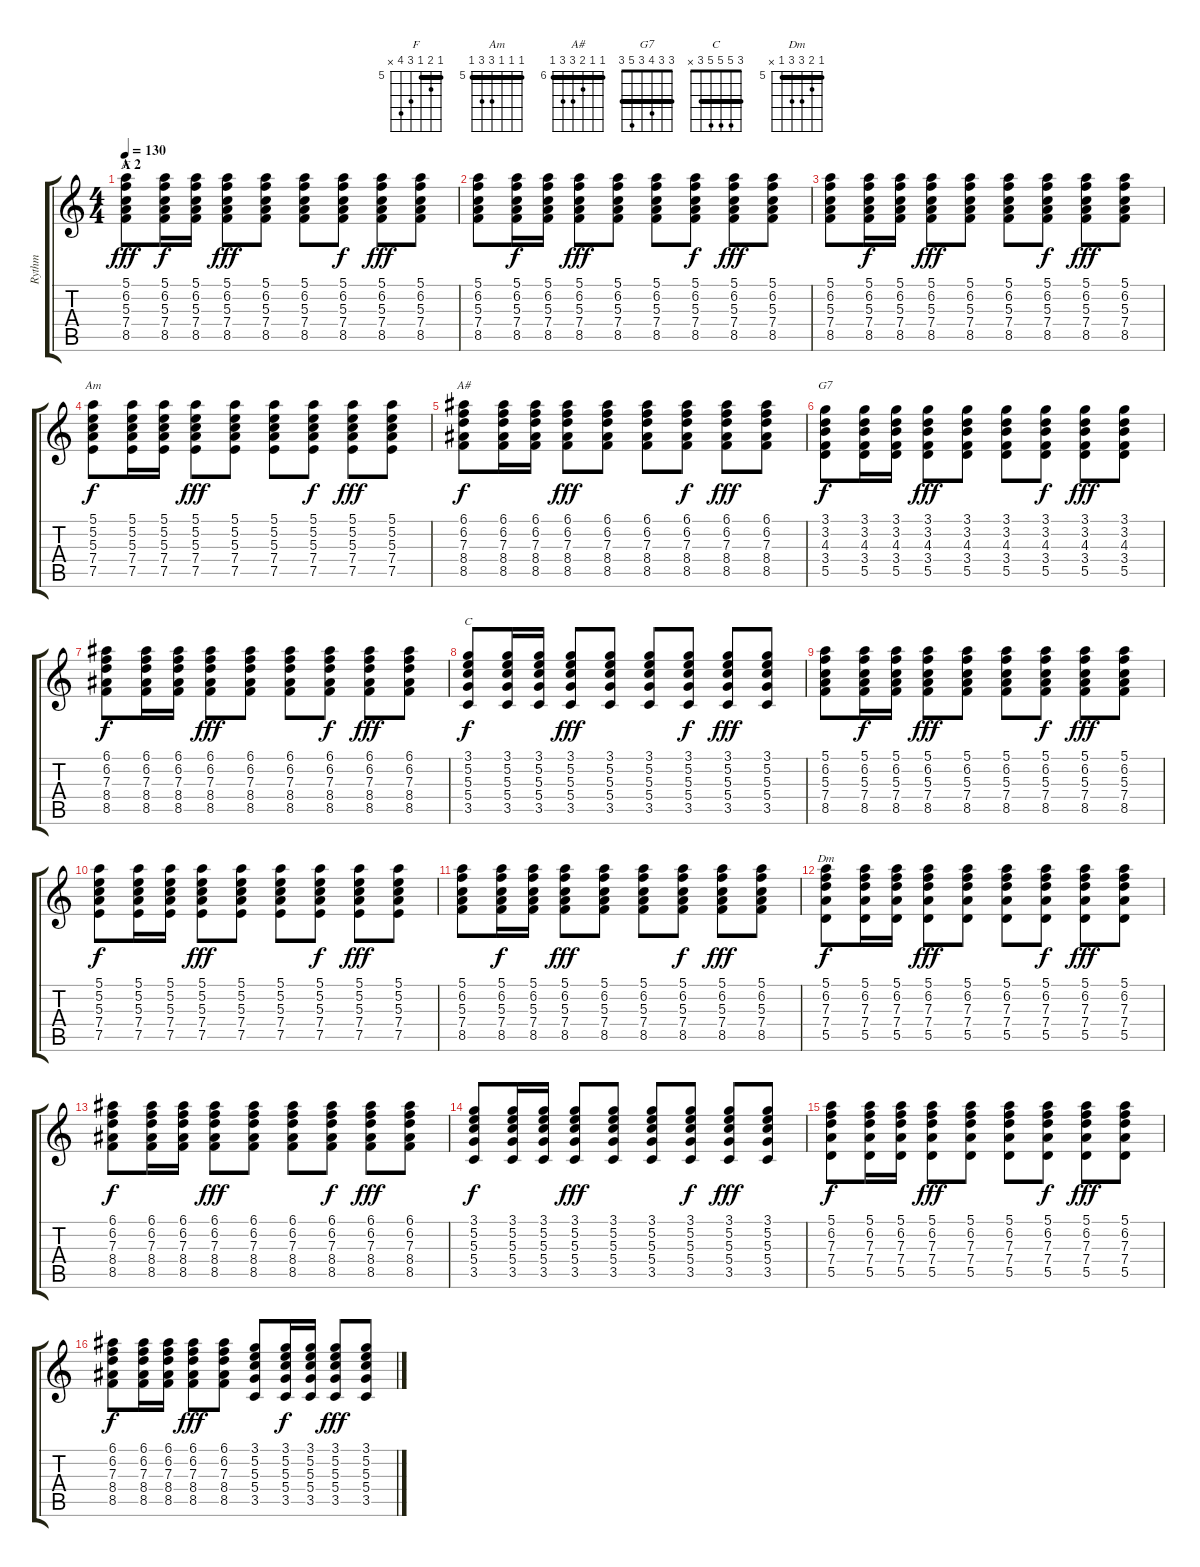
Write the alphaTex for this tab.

\track ("Rythm" "Rythm") {instrument acousticguitarsteel}
\staff {score tabs}
\tuning (E4 B3 G3 D3 A2 E2) {hide}
\chord ("F" 5 6 5 7 8 x) {firstfret 5 barre 5}
\chord ("Am" 5 5 5 7 7 5) {firstfret 5 barre 5}
\chord ("A#" 6 6 7 8 8 6) {firstfret 6 barre 6}
\chord ("G7" 3 3 4 3 5 3) {barre 3}
\chord ("C" 3 5 5 5 3 x) {barre 3}
\chord ("Dm" 5 6 7 7 5 x) {firstfret 5 barre 5}
\ts (4 4)
\section ("" "A 2")
\tempo 130
\clef g2
\ks c
(5.1 6.2 5.3 7.4 8.5).8{ch "F" dy fff} (5.1 6.2 5.3 7.4 8.5).16{dy f} (5.1 6.2 5.3 7.4 8.5).16 (5.1 6.2 5.3 7.4 8.5).8{dy fff} (5.1 6.2 5.3 7.4 8.5).8 (5.1 6.2 5.3 7.4 8.5).8 (5.1 6.2 5.3 7.4 8.5).8{dy f} (5.1 6.2 5.3 7.4 8.5).8{dy fff} (5.1 6.2 5.3 7.4 8.5).8 |
(5.1 6.2 5.3 7.4 8.5).8 (5.1 6.2 5.3 7.4 8.5).16{dy f} (5.1 6.2 5.3 7.4 8.5).16 (5.1 6.2 5.3 7.4 8.5).8{dy fff} (5.1 6.2 5.3 7.4 8.5).8 (5.1 6.2 5.3 7.4 8.5).8 (5.1 6.2 5.3 7.4 8.5).8{dy f} (5.1 6.2 5.3 7.4 8.5).8{dy fff} (5.1 6.2 5.3 7.4 8.5).8 |
(5.1 6.2 5.3 7.4 8.5).8 (5.1 6.2 5.3 7.4 8.5).16{dy f} (5.1 6.2 5.3 7.4 8.5).16 (5.1 6.2 5.3 7.4 8.5).8{dy fff} (5.1 6.2 5.3 7.4 8.5).8 (5.1 6.2 5.3 7.4 8.5).8 (5.1 6.2 5.3 7.4 8.5).8{dy f} (5.1 6.2 5.3 7.4 8.5).8{dy fff} (5.1 6.2 5.3 7.4 8.5).8 |
(5.1 5.2 5.3 7.4 7.5).8{ch "Am" dy f} (5.1 5.2 5.3 7.4 7.5).16 (5.1 5.2 5.3 7.4 7.5).16 (5.1 5.2 5.3 7.4 7.5).8{dy fff} (5.1 5.2 5.3 7.4 7.5).8 (5.1 5.2 5.3 7.4 7.5).8 (5.1 5.2 5.3 7.4 7.5).8{dy f} (5.1 5.2 5.3 7.4 7.5).8{dy fff} (5.1 5.2 5.3 7.4 7.5).8 |
(6.1 6.2 7.3 8.4 8.5).8{ch "A#" dy f} (6.1 6.2 7.3 8.4 8.5).16 (6.1 6.2 7.3 8.4 8.5).16 (6.1 6.2 7.3 8.4 8.5).8{dy fff} (6.1 6.2 7.3 8.4 8.5).8 (6.1 6.2 7.3 8.4 8.5).8 (6.1 6.2 7.3 8.4 8.5).8{dy f} (6.1 6.2 7.3 8.4 8.5).8{dy fff} (6.1 6.2 7.3 8.4 8.5).8 |
(3.1 3.2 4.3 3.4 5.5).8{ch "G7" dy f} (3.1 3.2 4.3 3.4 5.5).16 (3.1 3.2 4.3 3.4 5.5).16 (3.1 3.2 4.3 3.4 5.5).8{dy fff} (3.1 3.2 4.3 3.4 5.5).8 (3.1 3.2 4.3 3.4 5.5).8 (3.1 3.2 4.3 3.4 5.5).8{dy f} (3.1 3.2 4.3 3.4 5.5).8{dy fff} (3.1 3.2 4.3 3.4 5.5).8 |
(6.1 6.2 7.3 8.4 8.5).8{dy f} (6.1 6.2 7.3 8.4 8.5).16 (6.1 6.2 7.3 8.4 8.5).16 (6.1 6.2 7.3 8.4 8.5).8{dy fff} (6.1 6.2 7.3 8.4 8.5).8 (6.1 6.2 7.3 8.4 8.5).8 (6.1 6.2 7.3 8.4 8.5).8{dy f} (6.1 6.2 7.3 8.4 8.5).8{dy fff} (6.1 6.2 7.3 8.4 8.5).8 |
(3.1 5.2 5.3 5.4 3.5).8{ch "C" dy f} (3.1 5.2 5.3 5.4 3.5).16 (3.1 5.2 5.3 5.4 3.5).16 (3.1 5.2 5.3 5.4 3.5).8{dy fff} (3.1 5.2 5.3 5.4 3.5).8 (3.1 5.2 5.3 5.4 3.5).8 (3.1 5.2 5.3 5.4 3.5).8{dy f} (3.1 5.2 5.3 5.4 3.5).8{dy fff} (3.1 5.2 5.3 5.4 3.5).8 |
(5.1 6.2 5.3 7.4 8.5).8 (5.1 6.2 5.3 7.4 8.5).16{dy f} (5.1 6.2 5.3 7.4 8.5).16 (5.1 6.2 5.3 7.4 8.5).8{dy fff} (5.1 6.2 5.3 7.4 8.5).8 (5.1 6.2 5.3 7.4 8.5).8 (5.1 6.2 5.3 7.4 8.5).8{dy f} (5.1 6.2 5.3 7.4 8.5).8{dy fff} (5.1 6.2 5.3 7.4 8.5).8 |
(5.1 5.2 5.3 7.4 7.5).8{dy f} (5.1 5.2 5.3 7.4 7.5).16 (5.1 5.2 5.3 7.4 7.5).16 (5.1 5.2 5.3 7.4 7.5).8{dy fff} (5.1 5.2 5.3 7.4 7.5).8 (5.1 5.2 5.3 7.4 7.5).8 (5.1 5.2 5.3 7.4 7.5).8{dy f} (5.1 5.2 5.3 7.4 7.5).8{dy fff} (5.1 5.2 5.3 7.4 7.5).8 |
(5.1 6.2 5.3 7.4 8.5).8 (5.1 6.2 5.3 7.4 8.5).16{dy f} (5.1 6.2 5.3 7.4 8.5).16 (5.1 6.2 5.3 7.4 8.5).8{dy fff} (5.1 6.2 5.3 7.4 8.5).8 (5.1 6.2 5.3 7.4 8.5).8 (5.1 6.2 5.3 7.4 8.5).8{dy f} (5.1 6.2 5.3 7.4 8.5).8{dy fff} (5.1 6.2 5.3 7.4 8.5).8 |
(5.1 6.2 7.3 7.4 5.5).8{ch "Dm" dy f} (5.1 6.2 7.3 7.4 5.5).16 (5.1 6.2 7.3 7.4 5.5).16 (5.1 6.2 7.3 7.4 5.5).8{dy fff} (5.1 6.2 7.3 7.4 5.5).8 (5.1 6.2 7.3 7.4 5.5).8 (5.1 6.2 7.3 7.4 5.5).8{dy f} (5.1 6.2 7.3 7.4 5.5).8{dy fff} (5.1 6.2 7.3 7.4 5.5).8 |
(6.1 6.2 7.3 8.4 8.5).8{dy f} (6.1 6.2 7.3 8.4 8.5).16 (6.1 6.2 7.3 8.4 8.5).16 (6.1 6.2 7.3 8.4 8.5).8{dy fff} (6.1 6.2 7.3 8.4 8.5).8 (6.1 6.2 7.3 8.4 8.5).8 (6.1 6.2 7.3 8.4 8.5).8{dy f} (6.1 6.2 7.3 8.4 8.5).8{dy fff} (6.1 6.2 7.3 8.4 8.5).8 |
(3.1 5.2 5.3 5.4 3.5).8{dy f} (3.1 5.2 5.3 5.4 3.5).16 (3.1 5.2 5.3 5.4 3.5).16 (3.1 5.2 5.3 5.4 3.5).8{dy fff} (3.1 5.2 5.3 5.4 3.5).8 (3.1 5.2 5.3 5.4 3.5).8 (3.1 5.2 5.3 5.4 3.5).8{dy f} (3.1 5.2 5.3 5.4 3.5).8{dy fff} (3.1 5.2 5.3 5.4 3.5).8 |
(5.1 6.2 7.3 7.4 5.5).8{dy f} (5.1 6.2 7.3 7.4 5.5).16 (5.1 6.2 7.3 7.4 5.5).16 (5.1 6.2 7.3 7.4 5.5).8{dy fff} (5.1 6.2 7.3 7.4 5.5).8 (5.1 6.2 7.3 7.4 5.5).8 (5.1 6.2 7.3 7.4 5.5).8{dy f} (5.1 6.2 7.3 7.4 5.5).8{dy fff} (5.1 6.2 7.3 7.4 5.5).8 |
(6.1 6.2 7.3 8.4 8.5).8{dy f} (6.1 6.2 7.3 8.4 8.5).16 (6.1 6.2 7.3 8.4 8.5).16 (6.1 6.2 7.3 8.4 8.5).8{dy fff} (6.1 6.2 7.3 8.4 8.5).8 (3.1 5.2 5.3 5.4 3.5).8 (3.1 5.2 5.3 5.4 3.5).16{dy f} (3.1 5.2 5.3 5.4 3.5).16 (3.1 5.2 5.3 5.4 3.5).8{dy fff} (3.1 5.2 5.3 5.4 3.5).8
